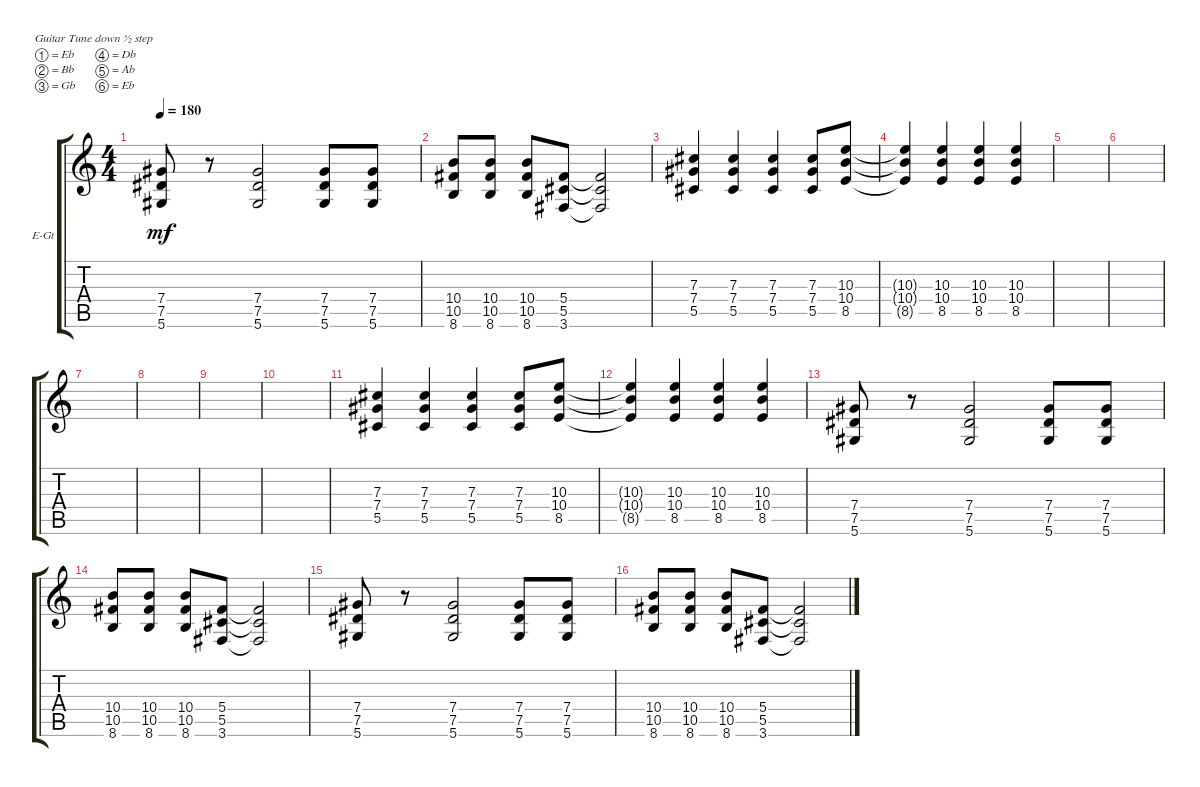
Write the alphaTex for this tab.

\bracketExtendMode groupsimilarinstruments
\firstSystemTrackNameOrientation horizontal
\otherSystemsTrackNameOrientation horizontal
\track ("Electric Guitar 1" "E-Gt") {instrument distortionguitar}
\staff {score tabs}
\tuning (Eb4 Bb3 Gb3 Db3 Ab2 Eb2)
\ts (4 4)
\tempo 180
\clef g2
\ks c
(5.6 7.5 7.4).8{dy mf} r.8 (7.4 7.5 5.6).2 (5.6 7.5 7.4).8 (7.4 7.5 5.6).8 |
(8.6 10.5 10.4).8 (10.4 10.5 8.6).8 (10.4 10.5 8.6).8 (3.6 5.5 5.4).8 (5.5{t} 5.4{t} 3.6{t}).2 |
(7.3 7.4 5.5).4 (5.5 7.4 7.3).4 (7.3 7.4 5.5).4 (5.5 7.4 7.3).8 (10.3 10.4 8.5).8 |
(8.5{t} 10.4{t} 10.3{t}).4 (10.3 10.4 8.5).4 (8.5 10.4 10.3).4 (10.3 10.4 8.5).4 |
|
|
|
|
|
|
(7.3 7.4 5.5).4 (5.5 7.4 7.3).4 (7.3 7.4 5.5).4 (5.5 7.4 7.3).8 (10.3 10.4 8.5).8 |
(8.5{t} 10.4{t} 10.3{t}).4 (10.3 10.4 8.5).4 (8.5 10.4 10.3).4 (10.3 10.4 8.5).4 |
(5.6 7.5 7.4).8 r.8 (7.4 7.5 5.6).2 (5.6 7.5 7.4).8 (7.4 7.5 5.6).8 |
(8.6 10.5 10.4).8 (10.4 10.5 8.6).8 (10.4 10.5 8.6).8 (3.6 5.5 5.4).8 (5.4{t} 5.5{t} 3.6{t}).2 |
(5.6 7.5 7.4).8 r.8 (7.4 7.5 5.6).2 (5.6 7.5 7.4).8 (7.4 7.5 5.6).8 |
(8.6 10.5 10.4).8 (10.4 10.5 8.6).8 (10.4 10.5 8.6).8 (3.6 5.5 5.4).8 (5.4{t} 5.5{t} 3.6{t}).2
